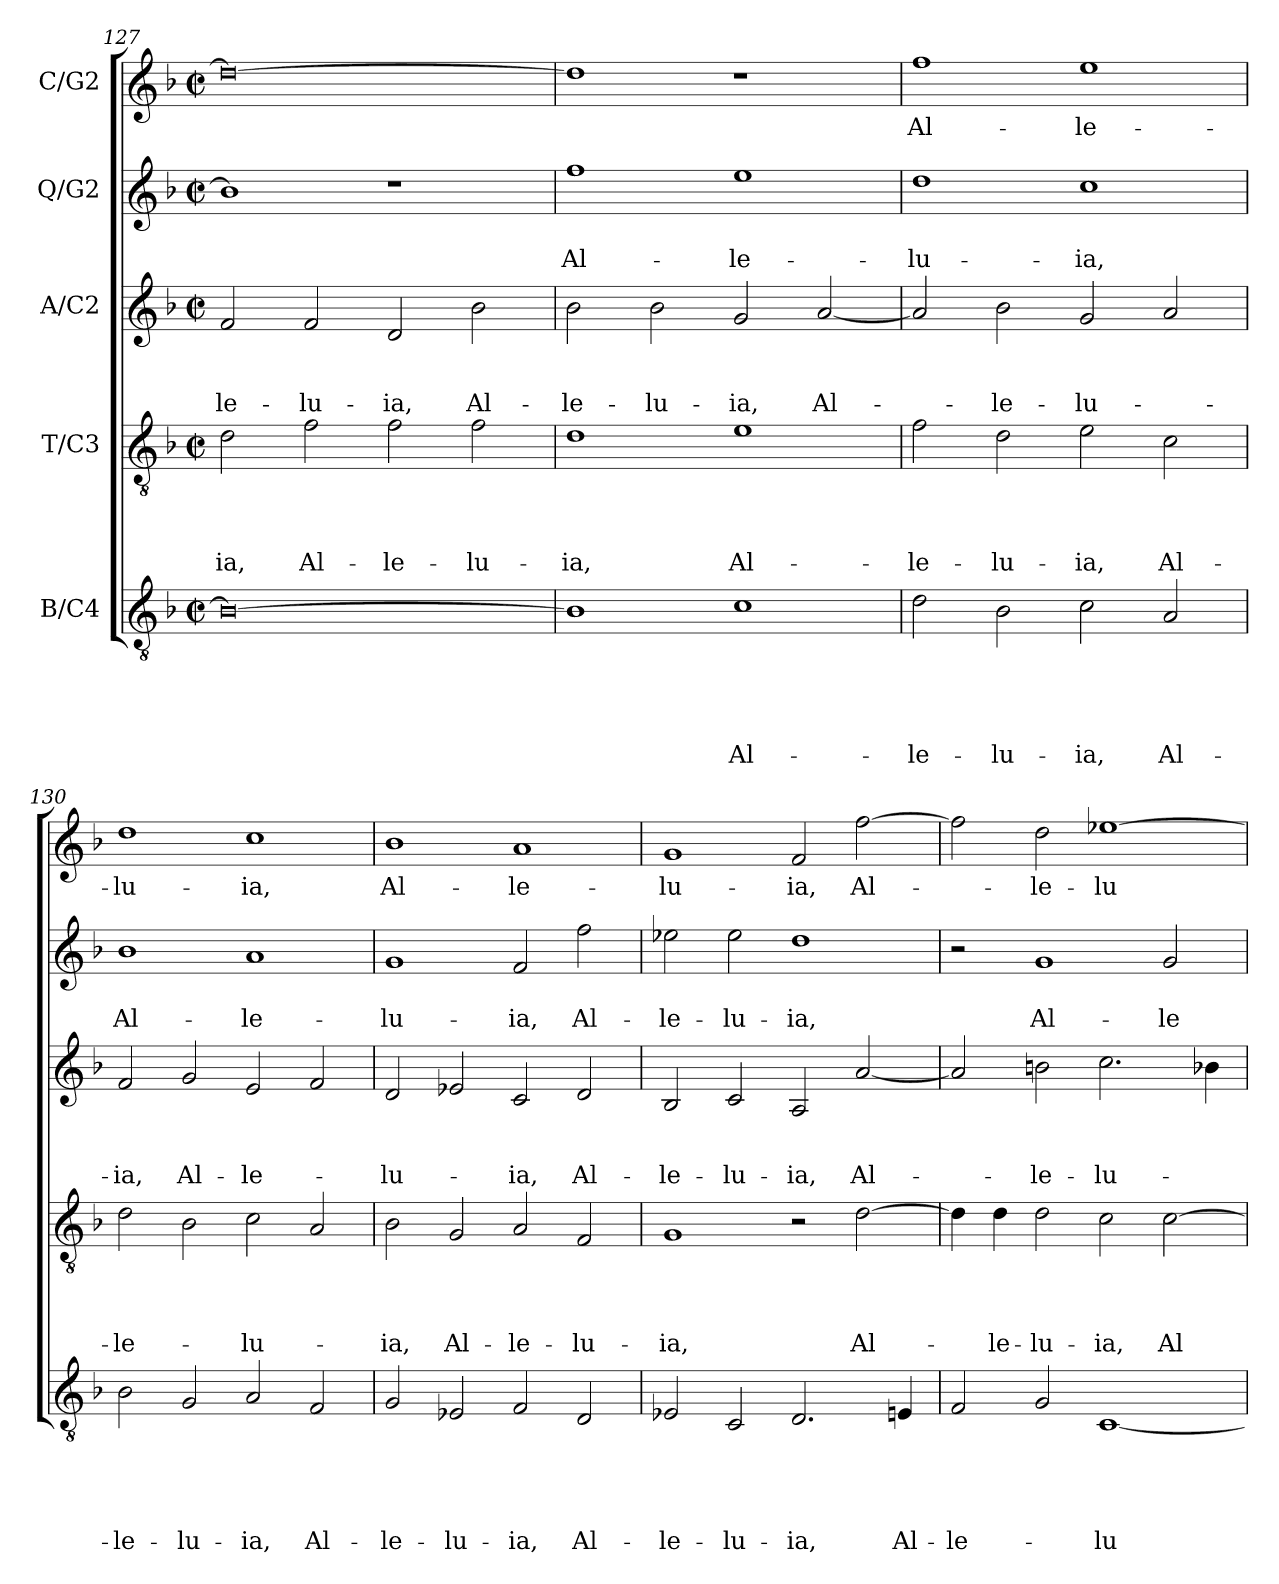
**kern	**text	**text	**text	**text	**text	**kern	**text	**text	**text	**text	**kern	**text	**text	**text	**kern	**text	**text	**kern	**text
*part5	*part5	*part5	*part5	*part5	*part5	*part4	*part4	*part4	*part4	*part4	*part3	*part3	*part3	*part3	*part2	*part2	*part2	*part1	*part1
*staff5	*staff5	*staff5	*staff5	*staff5	*staff5	*staff4	*staff4	*staff4	*staff4	*staff4	*staff3	*staff3	*staff3	*staff3	*staff2	*staff2	*staff2	*staff1	*staff1
*I"B/C4	*	*	*	*	*	*I"T/C3	*	*	*	*	*I"A/C2	*	*	*	*I"Q/G2	*	*	*I"C/G2	*
*clefGv2	*	*	*	*	*	*clefGv2	*	*	*	*	*clefG2	*	*	*	*clefG2	*	*	*clefG2	*
*k[b-]	*	*	*	*	*	*k[b-]	*	*	*	*	*k[b-]	*	*	*	*k[b-]	*	*	*k[b-]	*
*F:	*	*	*	*	*	*F:	*	*	*	*	*F:	*	*	*	*F:	*	*	*F:	*
*M2/2	*	*	*	*	*	*M2/2	*	*	*	*	*M2/2	*	*	*	*M2/2	*	*	*M2/2	*
*met(c|)	*	*	*	*	*	*met(c|)	*	*	*	*	*met(c|)	*	*	*	*met(c|)	*	*	*met(c|)	*
=127	=127	=127	=127	=127	=127	=127	=127	=127	=127	=127	=127	=127	=127	=127	=127	=127	=127	=127	=127
!	!	!	!	!	!	!	!	!	!	!LO:LY:b	!	!	!	!LO:LY:b	!	!	!	!	!
0B-_	.	.	.	.	.	2d\	.	.	.	-ia,	2f/	.	.	-le-	1b-]	.	.	0dd_	.
!	!	!	!	!	!	!	!	!	!	!LO:LY:b	!	!	!	!LO:LY:b	!	!	!	!	!
.	.	.	.	.	.	2f\	.	.	.	Al-	2f/	.	.	-lu-	.	.	.	.	.
!	!	!	!	!	!	!	!	!	!	!LO:LY:b	!	!	!	!LO:LY:b	!	!	!	!	!
.	.	.	.	.	.	2f\	.	.	.	-le-	2d/	.	.	-ia,	1r	.	.	.	.
!	!	!	!	!	!	!	!	!	!	!LO:LY:b	!	!	!	!LO:LY:b	!	!	!	!	!
.	.	.	.	.	.	2f\	.	.	.	-lu-	2b-\	.	.	Al-	.	.	.	.	.
=128	=128	=128	=128	=128	=128	=128	=128	=128	=128	=128	=128	=128	=128	=128	=128	=128	=128	=128	=128
!	!	!	!	!	!	!	!	!	!	!LO:LY:b	!	!	!	!LO:LY:b	!	!	!LO:LY:b	!	!
1B-]	.	.	.	.	.	1d	.	.	.	-ia,	2b-\	.	.	-le-	1ff	.	Al-	1dd]	.
!	!	!	!	!	!	!	!	!	!	!	!	!	!	!LO:LY:b	!	!	!	!	!
.	.	.	.	.	.	.	.	.	.	.	2b-\	.	.	-lu-	.	.	.	.	.
!	!	!	!	!	!LO:LY:b	!	!	!	!	!LO:LY:b	!	!	!	!LO:LY:b	!	!	!LO:LY:b	!	!
1c	.	.	.	.	Al-	1e	.	.	.	Al-	2g/	.	.	-ia,	1ee	.	-le-	1r	.
!	!	!	!	!	!	!	!	!	!	!	!	!	!	!LO:LY:b	!	!	!	!	!
.	.	.	.	.	.	.	.	.	.	.	[2a/	.	.	Al-	.	.	.	.	.
=129	=129	=129	=129	=129	=129	=129	=129	=129	=129	=129	=129	=129	=129	=129	=129	=129	=129	=129	=129
!	!	!	!	!	!LO:LY:b	!	!	!	!	!LO:LY:b	!	!	!	!	!	!	!LO:LY:b	!	!LO:LY:b
2d\	.	.	.	.	-le-	2f\	.	.	.	-le-	2a/]	.	.	.	1dd	.	-lu-	1ff	Al-
!	!	!	!	!	!LO:LY:b	!	!	!	!	!LO:LY:b	!	!	!	!LO:LY:b	!	!	!	!	!
2B-\	.	.	.	.	-lu-	2d\	.	.	.	-lu-	2b-\	.	.	-le-	.	.	.	.	.
!	!	!	!	!	!LO:LY:b	!	!	!	!	!LO:LY:b	!	!	!	!LO:LY:b	!	!	!LO:LY:b	!	!LO:LY:b
2c\	.	.	.	.	-ia,	2e\	.	.	.	-ia,	2g/	.	.	-lu-	1cc	.	-ia,	1ee	-le-
!	!	!	!	!	!LO:LY:b	!	!	!	!	!LO:LY:b	!	!	!	!	!	!	!	!	!
2A/	.	.	.	.	Al-	2c\	.	.	.	Al-	2a/	.	.	.	.	.	.	.	.
=130	=130	=130	=130	=130	=130	=130	=130	=130	=130	=130	=130	=130	=130	=130	=130	=130	=130	=130	=130
!	!	!	!	!	!LO:LY:b	!	!	!	!	!LO:LY:b	!	!	!	!LO:LY:b	!	!	!LO:LY:b	!	!LO:LY:b
2B-\	.	.	.	.	-le-	2d\	.	.	.	-le-	2f/	.	.	-ia,	1b-	.	Al-	1dd	-lu-
!	!	!	!	!	!LO:LY:b	!	!	!	!	!	!	!	!	!LO:LY:b	!	!	!	!	!
2G/	.	.	.	.	-lu-	2B-\	.	.	.	.	2g/	.	.	Al-	.	.	.	.	.
!	!	!	!	!	!LO:LY:b	!	!	!	!	!LO:LY:b	!	!	!	!LO:LY:b	!	!	!LO:LY:b	!	!LO:LY:b
2A/	.	.	.	.	-ia,	2c\	.	.	.	-lu-	2e/	.	.	-le-	1a	.	-le-	1cc	-ia,
!	!	!	!	!	!LO:LY:b	!	!	!	!	!	!	!	!	!	!	!	!	!	!
2F/	.	.	.	.	Al-	2A/	.	.	.	.	2f/	.	.	.	.	.	.	.	.
!!LO:LB:g=z
=131	=131	=131	=131	=131	=131	=131	=131	=131	=131	=131	=131	=131	=131	=131	=131	=131	=131	=131	=131
!	!	!	!	!	!LO:LY:b	!	!	!	!	!LO:LY:b	!	!	!	!LO:LY:b	!	!	!LO:LY:b	!	!LO:LY:b
2G/	.	.	.	.	-le-	2B-\	.	.	.	-ia,	2d/	.	.	-lu-	1g	.	-lu-	1b-	Al-
!	!	!	!	!	!LO:LY:b	!	!	!	!	!LO:LY:b	!	!	!	!	!	!	!	!	!
2E-X/	.	.	.	.	-lu-	2G/	.	.	.	Al-	2e-X/	.	.	.	.	.	.	.	.
!	!	!	!	!	!LO:LY:b	!	!	!	!	!LO:LY:b	!	!	!	!LO:LY:b	!	!	!LO:LY:b	!	!LO:LY:b
2F/	.	.	.	.	-ia,	2A/	.	.	.	-le-	2c/	.	.	-ia,	2f/	.	-ia,	1a	-le-
!	!	!	!	!	!LO:LY:b	!	!	!	!	!LO:LY:b	!	!	!	!LO:LY:b	!	!	!LO:LY:b	!	!
2D/	.	.	.	.	Al-	2F/	.	.	.	-lu-	2d/	.	.	Al-	2ff\	.	Al-	.	.
=132	=132	=132	=132	=132	=132	=132	=132	=132	=132	=132	=132	=132	=132	=132	=132	=132	=132	=132	=132
!	!	!	!	!	!LO:LY:b	!	!	!	!	!LO:LY:b	!	!	!	!LO:LY:b	!	!	!LO:LY:b	!	!LO:LY:b
2E-X/	.	.	.	.	-le-	1G	.	.	.	-ia,	2B-/	.	.	-le-	2ee-X\	.	-le-	1g	-lu-
!	!	!	!	!	!LO:LY:b	!	!	!	!	!	!	!	!	!LO:LY:b	!	!	!LO:LY:b	!	!
2C/	.	.	.	.	-lu-	.	.	.	.	.	2c/	.	.	-lu-	2ee-\	.	-lu-	.	.
!	!	!	!	!	!LO:LY:b	!	!	!	!	!	!	!	!	!LO:LY:b	!	!	!LO:LY:b	!	!LO:LY:b
2.D/	.	.	.	.	-ia,	2r	.	.	.	.	2A/	.	.	-ia,	1dd	.	-ia,	2f/	-ia,
!	!	!	!	!	!	!	!	!	!	!LO:LY:b	!	!	!	!LO:LY:b	!	!	!	!	!LO:LY:b
.	.	.	.	.	.	[2d\	.	.	.	Al-	[2a/	.	.	Al-	.	.	.	[2ff\	Al-
!	!	!	!	!	!LO:LY:b	!	!	!	!	!	!	!	!	!	!	!	!	!	!
4En/	.	.	.	.	Al-	.	.	.	.	.	.	.	.	.	.	.	.	.	.
=133	=133	=133	=133	=133	=133	=133	=133	=133	=133	=133	=133	=133	=133	=133	=133	=133	=133	=133	=133
!	!	!	!	!	!LO:LY:b	!	!	!	!	!	!	!	!	!	!	!	!	!	!
2F/	.	.	.	.	-le-	4d\]	.	.	.	.	2a/]	.	.	.	2r	.	.	2ff\]	.
!	!	!	!	!	!	!	!	!	!	!LO:LY:b	!	!	!	!	!	!	!	!	!
.	.	.	.	.	.	4d\	.	.	.	-le-	.	.	.	.	.	.	.	.	.
!	!	!	!	!	!	!	!	!	!	!LO:LY:b	!	!	!	!LO:LY:b	!	!	!LO:LY:b	!	!LO:LY:b
2G/	.	.	.	.	.	2d\	.	.	.	-lu-	2bn\	.	.	-le-	1g	.	Al-	2dd\	-le-
!	!	!	!	!	!LO:LY:b	!	!	!	!	!LO:LY:b	!	!	!	!LO:LY:b	!	!	!	!	!LO:LY:b
[1C	.	.	.	.	-lu-	2c\	.	.	.	-ia,	2.cc\	.	.	-lu-	.	.	.	[1ee-X	-lu-
!	!	!	!	!	!	!	!	!	!	!LO:LY:b	!	!	!	!	!	!	!LO:LY:b	!	!
.	.	.	.	.	.	[2c\	.	.	.	Al-	.	.	.	.	2g/	.	-le-	.	.
.	.	.	.	.	.	.	.	.	.	.	4b-\	.	.	.	.	.	.	.	.
=	=	=	=	=	=	=	=	=	=	=	=	=	=	=	=	=	=	=	=
*-	*-	*-	*-	*-	*-	*-	*-	*-	*-	*-	*-	*-	*-	*-	*-	*-	*-	*-	*-
